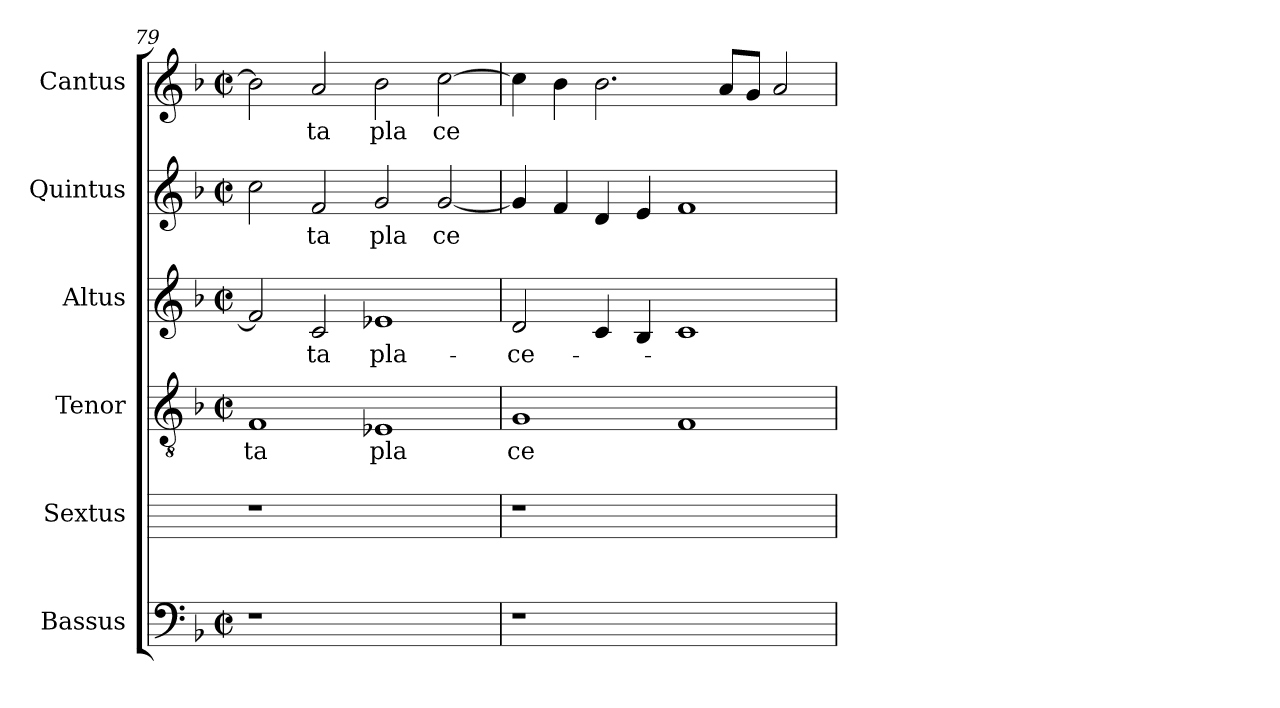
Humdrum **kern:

**kern	**kern	**kern	**text	**kern	**text	**kern	**text	**kern	**text
*part6	*part5	*part4	*part4	*part3	*part3	*part2	*part2	*part1	*part1
*staff6	*staff5	*staff4	*staff4	*staff3	*staff3	*staff2	*staff2	*staff1	*staff1
*I"Bassus	*I"Sextus	*I"Tenor	*	*I"Altus	*	*I"Quintus	*	*I"Cantus	*
*I'Bassus	*	*I'Tenor	*	*I'Altus	*	*I'Quintus	*	*I'Cantus	*
*clefF4	*	*clefGv2	*	*clefG2	*	*clefG2	*	*clefG2	*
*k[b-]	*	*k[b-]	*	*k[b-]	*	*k[b-]	*	*k[b-]	*
*F:	*	*F:	*	*F:	*	*F:	*	*F:	*
*M2/2	*	*M2/2	*	*M2/2	*	*M2/2	*	*M2/2	*
*met(c|)	*	*met(c|)	*	*met(c|)	*	*met(c|)	*	*met(c|)	*
=79	=79	=79	=79	=79	=79	=79	=79	=79	=79
!	!	!	!LO:LY:b:cj	!	!	!	!	!	!
1r	1r	1F	ta	2f/]	.	2cc\	.	2b-\]	.
!	!	!	!	!	!LO:LY:b:cj	!	!LO:LY:b:cj	!	!LO:LY:b:cj
.	.	.	.	2c/	-ta	2f/	ta	2a/	ta
!	!	!	!LO:LY:b:cj	!	!LO:LY:b:cj	!	!LO:LY:b:cj	!	!LO:LY:b:cj
1ryy	1ryy	1E-X	pla	1e-X	pla-	2g/	pla	2b-\	pla
!	!	!	!	!	!	!	!LO:LY:b:cj	!	!LO:LY:b:cj
.	.	.	.	.	.	[<2g/	ce	[>2cc\	ce
=80	=80	=80	=80	=80	=80	=80	=80	=80	=80
!	!	!	!LO:LY:b:cj	!	!LO:LY:b:cj	!	!	!	!
1r	1r	1G	ce	2d/	-ce-	4g/]	.	4cc\]	.
.	.	.	.	.	.	4f/	.	4b-\	.
.	.	.	.	4c/	.	4d/	.	2.b-\	.
.	.	.	.	4B-/	.	4e/	.	.	.
1ryy	1ryy	1F	.	1c	.	1f	.	.	.
.	.	.	.	.	.	.	.	8a/L	.
.	.	.	.	.	.	.	.	8g/J	.
.	.	.	.	.	.	.	.	2a/	.
=	=	=	=	=	=	=	=	=	=
*-	*-	*-	*-	*-	*-	*-	*-	*-	*-
